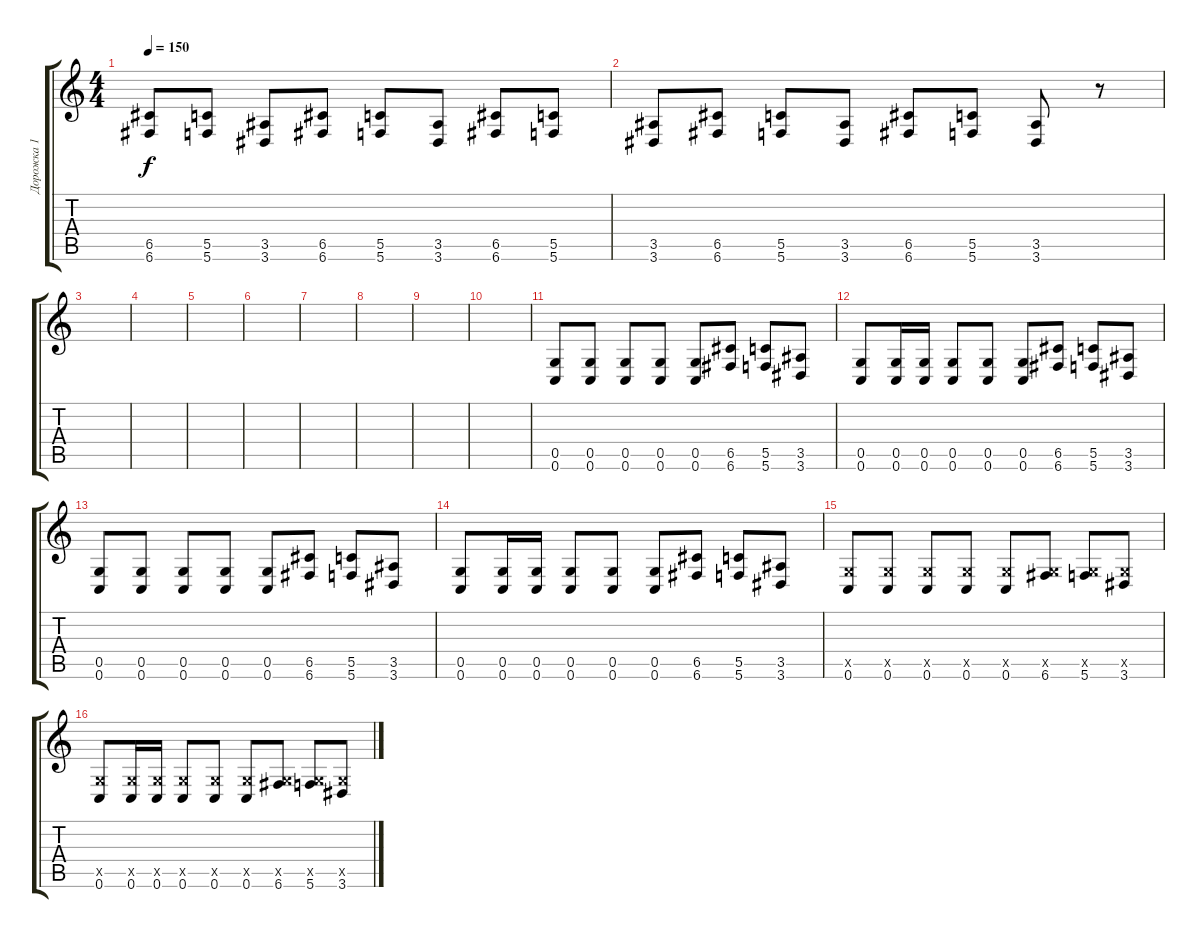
\track ("Дорожка 1" "Дорожка 1") {instrument overdrivenguitar}
\staff {score tabs}
\tuning (D4 A3 F3 C3 G2 C2) {hide}
\ts (4 4)
\tempo 150
\clef g2
\ks c
(6.5 6.6).8{dy f} (5.5 5.6).8 (3.5 3.6).8 (6.5 6.6).8 (5.5 5.6).8 (3.5 3.6).8 (6.5 6.6).8 (5.5 5.6).8 |
(3.5 3.6).8 (6.5 6.6).8 (5.5 5.6).8 (3.5 3.6).8 (6.5 6.6).8 (5.5 5.6).8 (3.5 3.6).8 r.8 |
|
|
|
|
|
|
|
|
(0.5 0.6).8 (0.5 0.6).8 (0.5 0.6).8 (0.5 0.6).8 (0.5 0.6).8 (6.5 6.6).8 (5.5 5.6).8 (3.5 3.6).8 |
(0.5 0.6).8 (0.5 0.6).16 (0.5 0.6).16 (0.5 0.6).8 (0.5 0.6).8 (0.5 0.6).8 (6.5 6.6).8 (5.5 5.6).8 (3.5 3.6).8 |
(0.5 0.6).8 (0.5 0.6).8 (0.5 0.6).8 (0.5 0.6).8 (0.5 0.6).8 (6.5 6.6).8 (5.5 5.6).8 (3.5 3.6).8 |
(0.5 0.6).8 (0.5 0.6).16 (0.5 0.6).16 (0.5 0.6).8 (0.5 0.6).8 (0.5 0.6).8 (6.5 6.6).8 (5.5 5.6).8 (3.5 3.6).8 |
(0.5{x} 0.6).8{instrument overdrivenguitar} (0.5{x} 0.6).8 (0.5{x} 0.6).8 (0.5{x} 0.6).8 (0.5{x} 0.6).8 (0.5{x} 6.6).8 (0.5{x} 5.6).8 (0.5{x} 3.6).8 |
(0.5{x} 0.6).8 (0.5{x} 0.6).16 (0.5{x} 0.6).16 (0.5{x} 0.6).8 (0.5{x} 0.6).8 (0.5{x} 0.6).8 (0.5{x} 6.6).8 (0.5{x} 5.6).8 (0.5{x} 3.6).8
